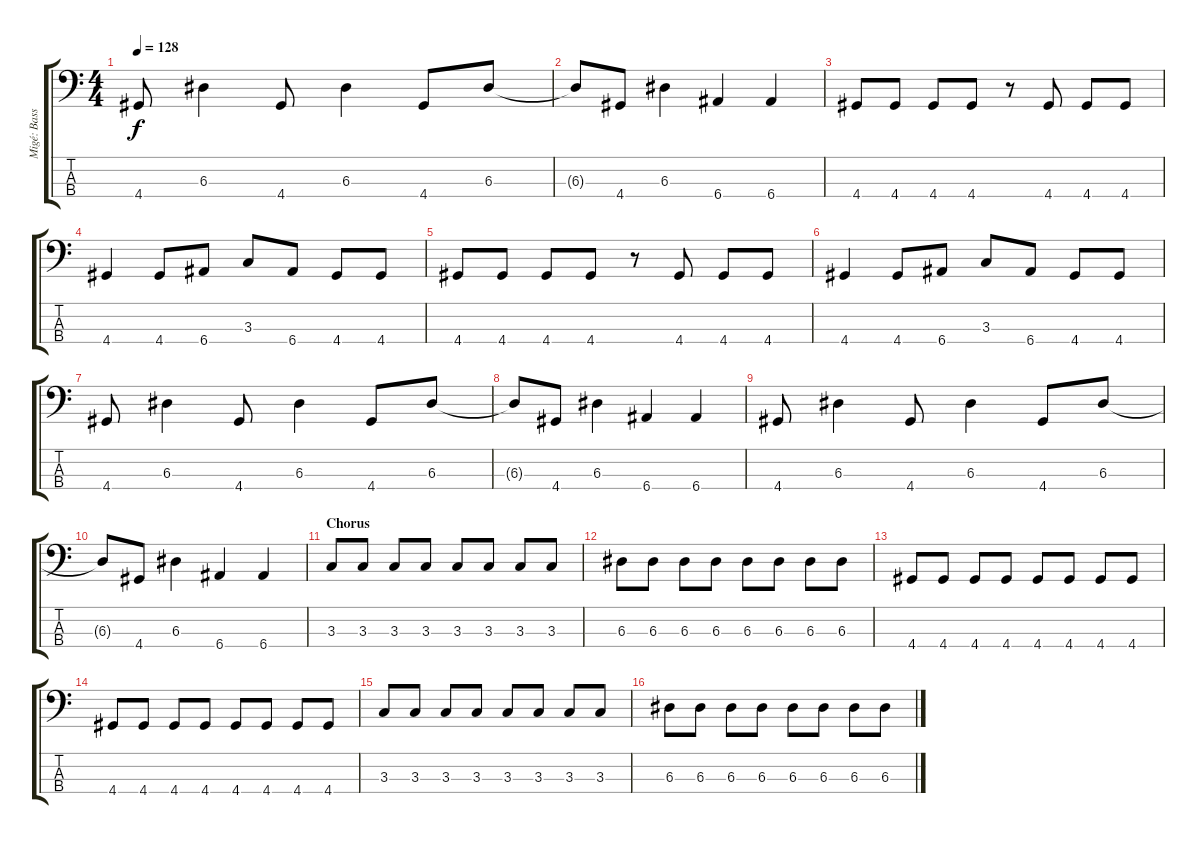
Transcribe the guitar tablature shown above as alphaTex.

\track ("Migé: Bass Guitar" "Migé: Bass") {instrument electricbassfinger}
\staff {score tabs}
\tuning (G2 D2 A1 E1) {hide}
\ts (4 4)
\tempo 128
\clef f4
\ks c
4.4.8{dy f} 6.3.4 4.4.8 6.3.4 4.4.8 6.3.8 |
6.3{t}.8 4.4.8 6.3.4 6.4.4 6.4.4 |
4.4.8 4.4.8 4.4.8 4.4.8 r.8 4.4.8 4.4.8 4.4.8 |
4.4.4 4.4.8 6.4.8 3.3.8 6.4.8 4.4.8 4.4.8 |
4.4.8 4.4.8 4.4.8 4.4.8 r.8 4.4.8 4.4.8 4.4.8 |
4.4.4 4.4.8 6.4.8 3.3.8 6.4.8 4.4.8 4.4.8 |
4.4.8 6.3.4 4.4.8 6.3.4 4.4.8 6.3.8 |
6.3{t}.8 4.4.8 6.3.4 6.4.4 6.4.4 |
4.4.8 6.3.4 4.4.8 6.3.4 4.4.8 6.3.8 |
6.3{t}.8 4.4.8 6.3.4 6.4.4 6.4.4 |
\section ("" "Chorus")
3.3.8 3.3.8 3.3.8 3.3.8 3.3.8 3.3.8 3.3.8 3.3.8 |
6.3.8 6.3.8 6.3.8 6.3.8 6.3.8 6.3.8 6.3.8 6.3.8 |
4.4.8 4.4.8 4.4.8 4.4.8 4.4.8 4.4.8 4.4.8 4.4.8 |
4.4.8 4.4.8 4.4.8 4.4.8 4.4.8 4.4.8 4.4.8 4.4.8 |
3.3.8 3.3.8 3.3.8 3.3.8 3.3.8 3.3.8 3.3.8 3.3.8 |
6.3.8 6.3.8 6.3.8 6.3.8 6.3.8 6.3.8 6.3.8 6.3.8
